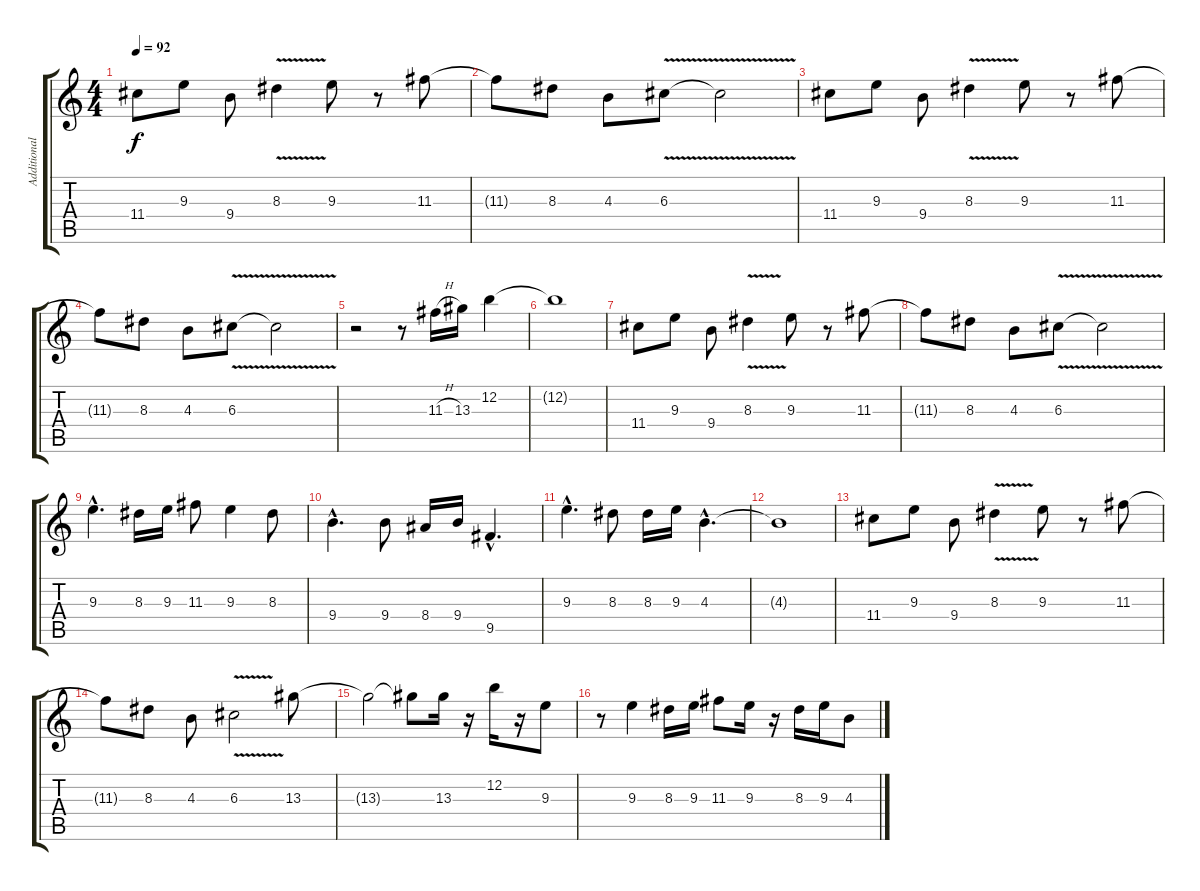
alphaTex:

\track ("Additional Guitar" "Additional") {instrument acousticguitarsteel}
\staff {score tabs}
\tuning (E4 B3 G3 D3 A2 E2) {hide}
\ts (4 4)
\tempo 92
\clef g2
\ks c
11.4.8{dy f} 9.3.8 9.4.8 8.3{v}.4 9.3.8 r.8 11.3.8 |
11.3{t}.8 8.3.8 4.3.8 6.3{v}.8 6.3{t}.2 |
11.4.8 9.3.8 9.4.8 8.3{v}.4 9.3.8 r.8 11.3.8 |
11.3{t}.8 8.3.8 4.3.8 6.3{v}.8 6.3{t}.2 |
r.2 r.8 11.3{h}.16 13.3.16 12.2.4 |
12.2{t}.1 |
11.4.8 9.3.8 9.4.8 8.3{v}.4 9.3.8 r.8 11.3.8 |
11.3{t}.8 8.3.8 4.3.8 6.3{v}.8 6.3{t}.2 |
9.3{hac}.4{d} 8.3.16 9.3.16 11.3.8 9.3.4 8.3.8 |
9.4{hac}.4{d} 9.4.8 8.4.16 9.4.16 9.5{hac}.4{d} |
9.3{hac}.4{d} 8.3.8 8.3.16 9.3.16 4.3{hac}.4{d} |
4.3{t}.1 |
11.4.8 9.3.8 9.4.8 8.3{v}.4 9.3.8 r.8 11.3.8 |
11.3{t}.8 8.3.8 4.3.8 6.3{v}.2 13.3.8 |
13.3{t}.2 13.3{t}.8 13.3.16 r.16 12.2.16 r.16 9.3.8 |
r.8 9.3.4 8.3.16 9.3.16 11.3.8 9.3.16 r.16 8.3.16 9.3.16 4.3.8
